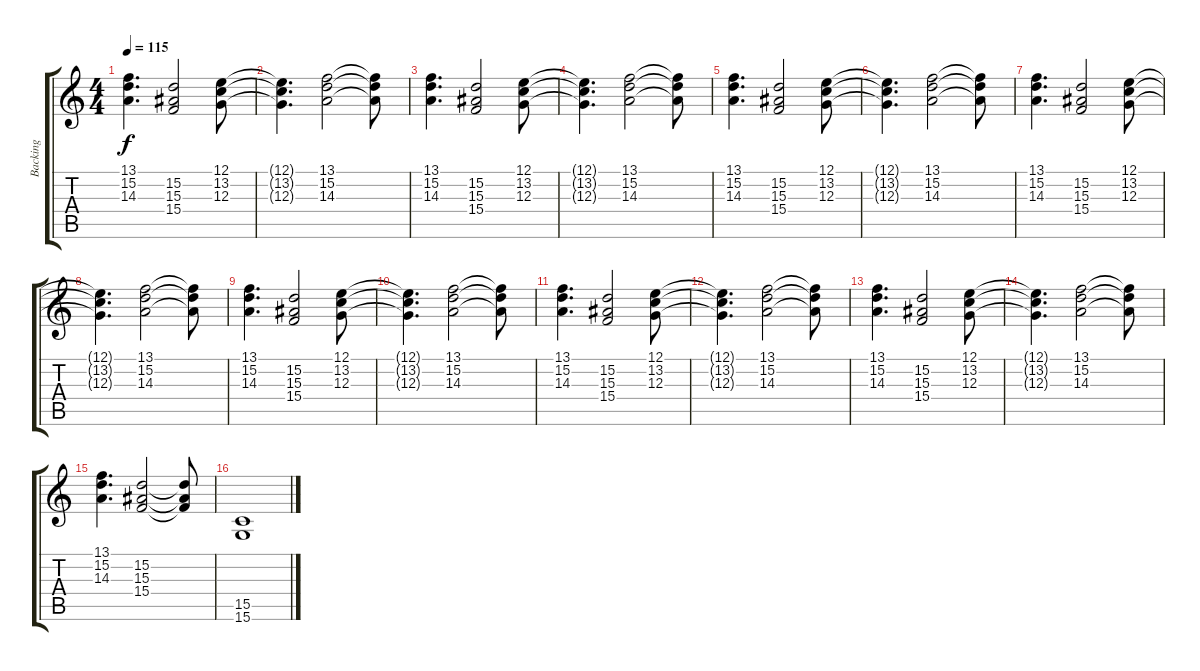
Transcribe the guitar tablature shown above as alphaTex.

\track ("Backing" "Backing") {instrument rockorgan}
\staff {score tabs}
\tuning (E4 B3 G3 D3 A2 E2) {hide}
\ts (4 4)
\tempo 115
\clef g2
\ks c
(13.1 15.2 14.3).4{d dy f} (15.2 15.3 15.4).2 (12.1 13.2 12.3).8 |
(12.1{t} 13.2{t} 12.3{t}).4{d} (13.1 15.2 14.3).2 (13.1{t} 15.2{t} 14.3{t}).8 |
(13.1 15.2 14.3).4{d} (15.2 15.3 15.4).2 (12.1 13.2 12.3).8 |
(12.1{t} 13.2{t} 12.3{t}).4{d} (13.1 15.2 14.3).2 (13.1{t} 15.2{t} 14.3{t}).8 |
(13.1 15.2 14.3).4{d} (15.2 15.3 15.4).2 (12.1 13.2 12.3).8 |
(12.1{t} 13.2{t} 12.3{t}).4{d} (13.1 15.2 14.3).2 (13.1{t} 15.2{t} 14.3{t}).8 |
(13.1 15.2 14.3).4{d} (15.2 15.3 15.4).2 (12.1 13.2 12.3).8 |
(12.1{t} 13.2{t} 12.3{t}).4{d} (13.1 15.2 14.3).2 (13.1{t} 15.2{t} 14.3{t}).8 |
(13.1 15.2 14.3).4{d} (15.2 15.3 15.4).2 (12.1 13.2 12.3).8 |
(12.1{t} 13.2{t} 12.3{t}).4{d} (13.1 15.2 14.3).2 (13.1{t} 15.2{t} 14.3{t}).8 |
(13.1 15.2 14.3).4{d} (15.2 15.3 15.4).2 (12.1 13.2 12.3).8 |
(12.1{t} 13.2{t} 12.3{t}).4{d} (13.1 15.2 14.3).2 (13.1{t} 15.2{t} 14.3{t}).8 |
(13.1 15.2 14.3).4{d} (15.2 15.3 15.4).2 (12.1 13.2 12.3).8 |
(12.1{t} 13.2{t} 12.3{t}).4{d} (13.1 15.2 14.3).2 (13.1{t} 15.2{t} 14.3{t}).8 |
(13.1 15.2 14.3).4{d} (15.2 15.3 15.4).2 (15.2{t} 15.3{t} 15.4{t}).8 |
(15.5 15.6).1
